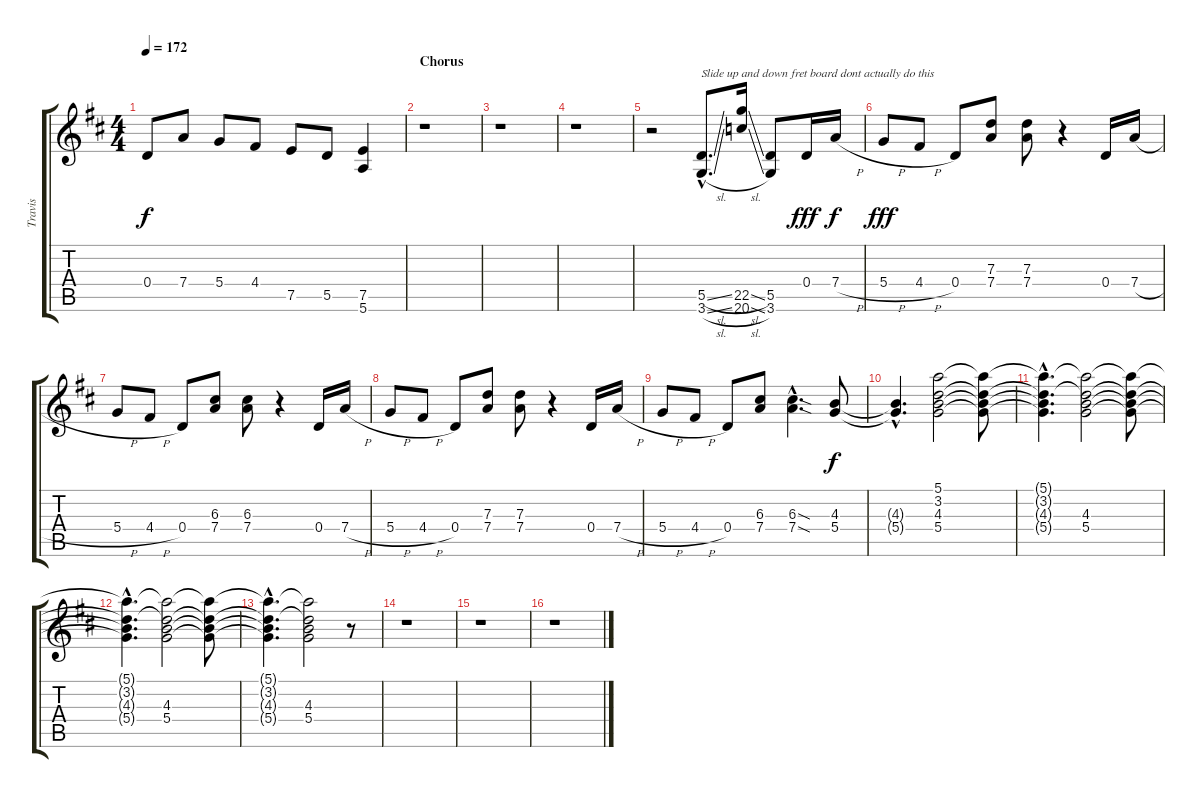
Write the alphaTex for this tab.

\track ("Travis" "Travis") {instrument distortionguitar}
\staff {score tabs}
\tuning (E4 B3 G3 D3 A2 E2) {hide}
\ts (4 4)
\tempo 172
\clef g2
\ks d
0.4.8{dy f} 7.4.8 5.4.8 4.4.8 7.5.8 5.5.8 (7.5 5.6).4 |
\section ("" "Chorus")
r.1 |
r.1 |
r.1 |
r.2 (5.5{sl hac} 3.6{sl hac}).8{d txt "Slide up and down fret board dont actually do this"} (22.5{sl} 20.6{sl}).16 (5.5 3.6).8 0.4.16{dy fff} 7.4{h}.16{dy f} |
5.4{h}.8{dy fff} 4.4{h}.8 0.4.8 (7.3 7.4).8 (7.3 7.4).8 r.4 0.4.16 7.4{h}.16 |
5.4{h}.8 4.4{h}.8 0.4.8 (6.3 7.4).8 (6.3 7.4).8 r.4 0.4.16 7.4{h}.16 |
5.4{h}.8 4.4{h}.8 0.4.8 (7.3 7.4).8 (7.3 7.4).8 r.4 0.4.16 7.4{h}.16 |
5.4{h}.8 4.4{h}.8 0.4.8 (6.3 7.4).8 (6.3{sod hac} 7.4{sod hac}).4{d} (4.3 5.4).8{dy f} |
(4.3{hac t} 5.4{hac t}).4{d} (5.1 3.2 4.3 5.4).2 (5.1{t} 3.2{t} 4.3{t} 5.4{t}).8 |
(5.1{hac t} 3.2{hac t} 4.3{hac t} 5.4{hac t}).4{d} (5.1{t} 3.2{t} 4.3 5.4).2 (5.1{t} 3.2{t} 4.3{t} 5.4{t}).8 |
(5.1{hac t} 3.2{hac t} 4.3{hac t} 5.4{hac t}).4{d} (5.1{t} 3.2{t} 4.3 5.4).2 (5.1{t} 3.2{t} 4.3{t} 5.4{t}).8 |
(5.1{hac t} 3.2{hac t} 4.3{hac t} 5.4{hac t}).4{d} (5.1{t} 3.2{t} 4.3 5.4).2 r.8 |
r.1 |
r.1 |
r.1
